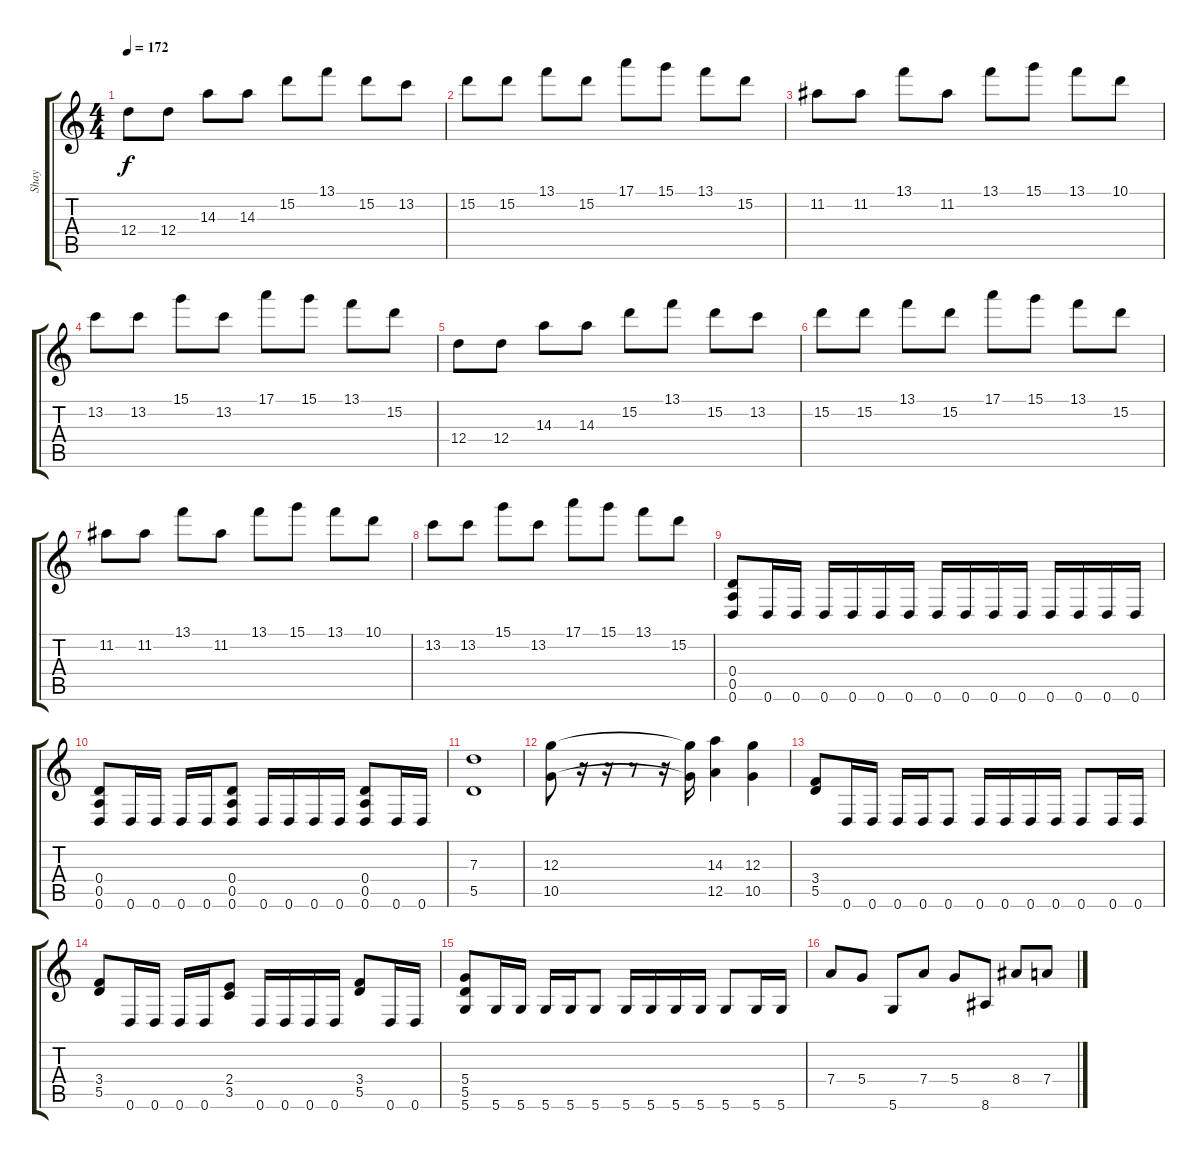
\track ("Shay" "Shay") {instrument distortionguitar}
\staff {score tabs}
\tuning (E4 B3 G3 D3 A2 D2) {hide}
\ts (4 4)
\tempo 172
\clef g2
\ks c
12.4.8{dy f} 12.4.8 14.3.8 14.3.8 15.2.8 13.1.8 15.2.8 13.2.8 |
15.2.8 15.2.8 13.1.8 15.2.8 17.1.8 15.1.8 13.1.8 15.2.8 |
11.2.8 11.2.8 13.1.8 11.2.8 13.1.8 15.1.8 13.1.8 10.1.8 |
13.2.8 13.2.8 15.1.8 13.2.8 17.1.8 15.1.8 13.1.8 15.2.8 |
12.4.8 12.4.8 14.3.8 14.3.8 15.2.8 13.1.8 15.2.8 13.2.8 |
15.2.8 15.2.8 13.1.8 15.2.8 17.1.8 15.1.8 13.1.8 15.2.8 |
11.2.8 11.2.8 13.1.8 11.2.8 13.1.8 15.1.8 13.1.8 10.1.8 |
13.2.8 13.2.8 15.1.8 13.2.8 17.1.8 15.1.8 13.1.8 15.2.8 |
(0.4 0.5 0.6).8 0.6.16 0.6.16 0.6.16 0.6.16 0.6.16 0.6.16 0.6.16 0.6.16 0.6.16 0.6.16 0.6.16 0.6.16 0.6.16 0.6.16 |
(0.4 0.5 0.6).8 0.6.16 0.6.16 0.6.16 0.6.16 (0.4 0.5 0.6).8 0.6.16 0.6.16 0.6.16 0.6.16 (0.4 0.5 0.6).8 0.6.16 0.6.16 |
(7.3 5.5).1 |
(12.3 10.5).8 r.16 r.16 r.8 r.16 (12.3{t} 10.5{t}).16 (14.3 12.5).4 (12.3 10.5).4 |
(3.4 5.5).8 0.6.16 0.6.16 0.6.16 0.6.16 0.6.8 0.6.16 0.6.16 0.6.16 0.6.16 0.6.8 0.6.16 0.6.16 |
(3.4 5.5).8 0.6.16 0.6.16 0.6.16 0.6.16 (2.4 3.5).8 0.6.16 0.6.16 0.6.16 0.6.16 (3.4 5.5).8 0.6.16 0.6.16 |
(5.4 5.5 5.6).8 5.6.16 5.6.16 5.6.16 5.6.16 5.6.8 5.6.16 5.6.16 5.6.16 5.6.16 5.6.8 5.6.16 5.6.16 |
7.4.8 5.4.8 5.6.8 7.4.8 5.4.8 8.6.8 8.4.8 7.4.8
